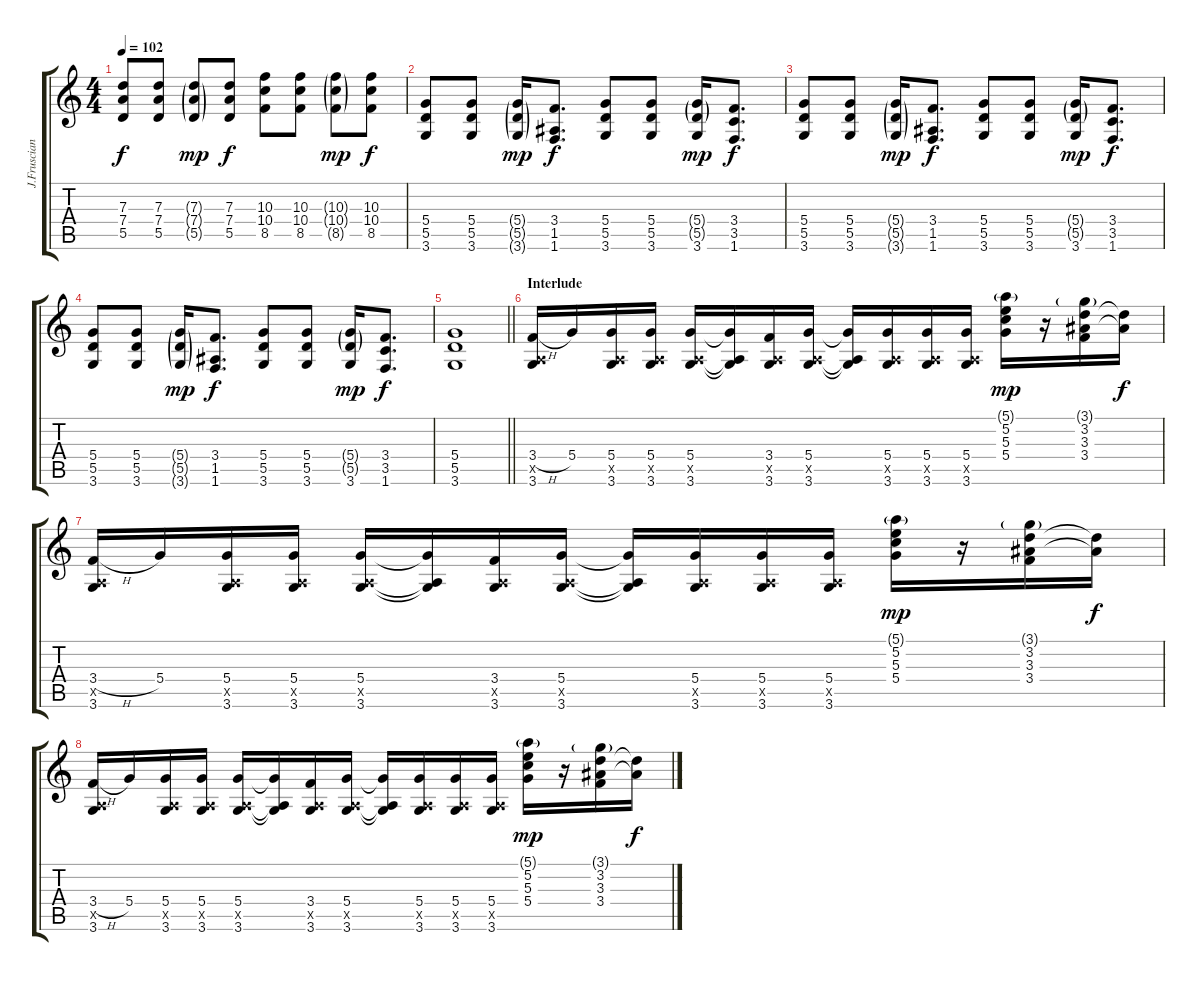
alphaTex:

\track ("J.Frusciante" "J.Fruscian") {instrument electricguitarclean}
\staff {score tabs}
\tuning (E4 B3 G3 D3 A2 E2) {hide}
\ts (4 4)
\tempo 102
\clef g2
\ks c
(7.3 7.4 5.5).8{dy f} (7.3 7.4 5.5).8 (7.3{g} 7.4{g} 5.5{g}).8{dy mp} (7.3 7.4 5.5).8{dy f} (10.3 10.4 8.5).8 (10.3 10.4 8.5).8 (10.3{g} 10.4{g} 8.5{g}).8{dy mp} (10.3 10.4 8.5).8{dy f} |
(5.4 5.5 3.6).8 (5.4 5.5 3.6).8 (5.4{g} 5.5{g} 3.6{g}).16{dy mp} (3.4 1.5 1.6).8{d dy f} (5.4 5.5 3.6).8 (5.4 5.5 3.6).8 (5.4{g} 5.5{g} 3.6).16{dy mp} (3.4 3.5 1.6).8{d dy f} |
(5.4 5.5 3.6).8 (5.4 5.5 3.6).8 (5.4{g} 5.5{g} 3.6{g}).16{dy mp} (3.4 1.5 1.6).8{d dy f} (5.4 5.5 3.6).8 (5.4 5.5 3.6).8 (5.4{g} 5.5{g} 3.6).16{dy mp} (3.4 3.5 1.6).8{d dy f} |
(5.4 5.5 3.6).8 (5.4 5.5 3.6).8 (5.4{g} 5.5{g} 3.6{g}).16{dy mp} (3.4 1.5 1.6).8{d dy f} (5.4 5.5 3.6).8 (5.4 5.5 3.6).8 (5.4{g} 5.5{g} 3.6).16{dy mp} (3.4 3.5 1.6).8{d dy f} |
\barLineRight lightlight
(5.4 5.5 3.6).1 |
\section ("" "Interlude")
(3.4{h} 0.5{x} 3.6).16{instrument electricguitarclean} 5.4.16 (5.4 0.5{x} 3.6).16 (5.4 0.5{x} 3.6).16 (5.4 0.5{x} 3.6).16 (5.4{t} 0.5{t} 3.6{t}).16 (3.4 0.5{x} 3.6).16 (5.4 0.5{x} 3.6).16 (5.4{t} 0.5{t} 3.6{t}).16 (5.4 0.5{x} 3.6).16 (5.4 0.5{x} 3.6).16 (5.4 0.5{x} 3.6).16 (5.1{g} 5.2 5.3 5.4).16{dy mp} r.16 (3.1{g} 3.2 3.3 3.4).16 (3.2{t} 3.3{t}).16{dy f} |
(3.4{h} 0.5{x} 3.6).16 5.4.16 (5.4 0.5{x} 3.6).16 (5.4 0.5{x} 3.6).16 (5.4 0.5{x} 3.6).16 (5.4{t} 0.5{t} 3.6{t}).16 (3.4 0.5{x} 3.6).16 (5.4 0.5{x} 3.6).16 (5.4{t} 0.5{t} 3.6{t}).16 (5.4 0.5{x} 3.6).16 (5.4 0.5{x} 3.6).16 (5.4 0.5{x} 3.6).16 (5.1{g} 5.2 5.3 5.4).16{dy mp} r.16 (3.1{g} 3.2 3.3 3.4).16 (3.2{t} 3.3{t}).16{dy f} |
(3.4{h} 0.5{x} 3.6).16 5.4.16 (5.4 0.5{x} 3.6).16 (5.4 0.5{x} 3.6).16 (5.4 0.5{x} 3.6).16 (5.4{t} 0.5{t} 3.6{t}).16 (3.4 0.5{x} 3.6).16 (5.4 0.5{x} 3.6).16 (5.4{t} 0.5{t} 3.6{t}).16 (5.4 0.5{x} 3.6).16 (5.4 0.5{x} 3.6).16 (5.4 0.5{x} 3.6).16 (5.1{g} 5.2 5.3 5.4).16{dy mp} r.16 (3.1{g} 3.2 3.3 3.4).16 (3.2{t} 3.3{t}).16{dy f}
